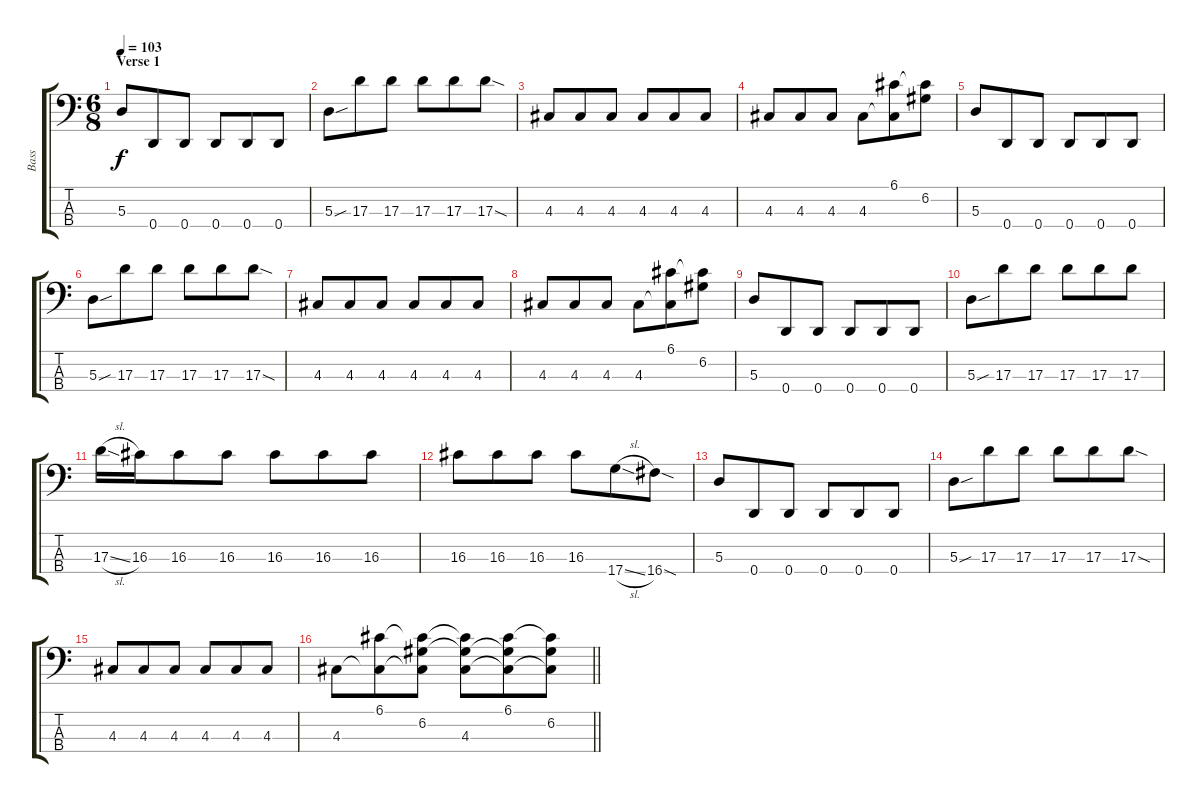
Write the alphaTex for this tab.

\track ("Bass" "Bass") {instrument electricbassfinger}
\staff {score tabs}
\tuning (G2 D2 A1 D1) {hide}
\ts (6 8)
\section ("" "Verse 1")
\tempo 103
\clef f4
\ks c
5.3.8{dy f} 0.4.8 0.4.8 0.4.8 0.4.8 0.4.8 |
5.3{sou}.8 17.3.8 17.3.8 17.3.8 17.3.8 17.3{sod}.8 |
4.3.8 4.3.8 4.3.8 4.3.8 4.3.8 4.3.8 |
4.3.8 4.3.8 4.3.8 4.3.8 (6.1 4.3{t}).8 (6.1{t} 6.2).8 |
5.3.8 0.4.8 0.4.8 0.4.8 0.4.8 0.4.8 |
5.3{sou}.8 17.3.8 17.3.8 17.3.8 17.3.8 17.3{sod}.8 |
4.3.8 4.3.8 4.3.8 4.3.8 4.3.8 4.3.8 |
4.3.8 4.3.8 4.3.8 4.3.8 (6.1 4.3{t}).8 (6.1{t} 6.2).8 |
5.3.8 0.4.8 0.4.8 0.4.8 0.4.8 0.4.8 |
5.3{sou}.8 17.3.8 17.3.8 17.3.8 17.3.8 17.3.8 |
17.3{sl}.16 16.3.16 16.3.8 16.3.8 16.3.8 16.3.8 16.3.8 |
16.3.8 16.3.8 16.3.8 16.3.8 17.4{sl}.8 16.4{sod}.8 |
5.3.8 0.4.8 0.4.8 0.4.8 0.4.8 0.4.8 |
5.3{sou}.8 17.3.8 17.3.8 17.3.8 17.3.8 17.3{sod}.8 |
4.3.8 4.3.8 4.3.8 4.3.8 4.3.8 4.3.8 |
\barLineRight lightlight
4.3.8 (6.1 4.3{t}).8 (6.1{t} 6.2 4.3{t}).8 (6.1{t} 6.2{t} 4.3).8 (6.1 6.2{t} 4.3{t}).8 (6.1{t} 6.2 4.3{t}).8
